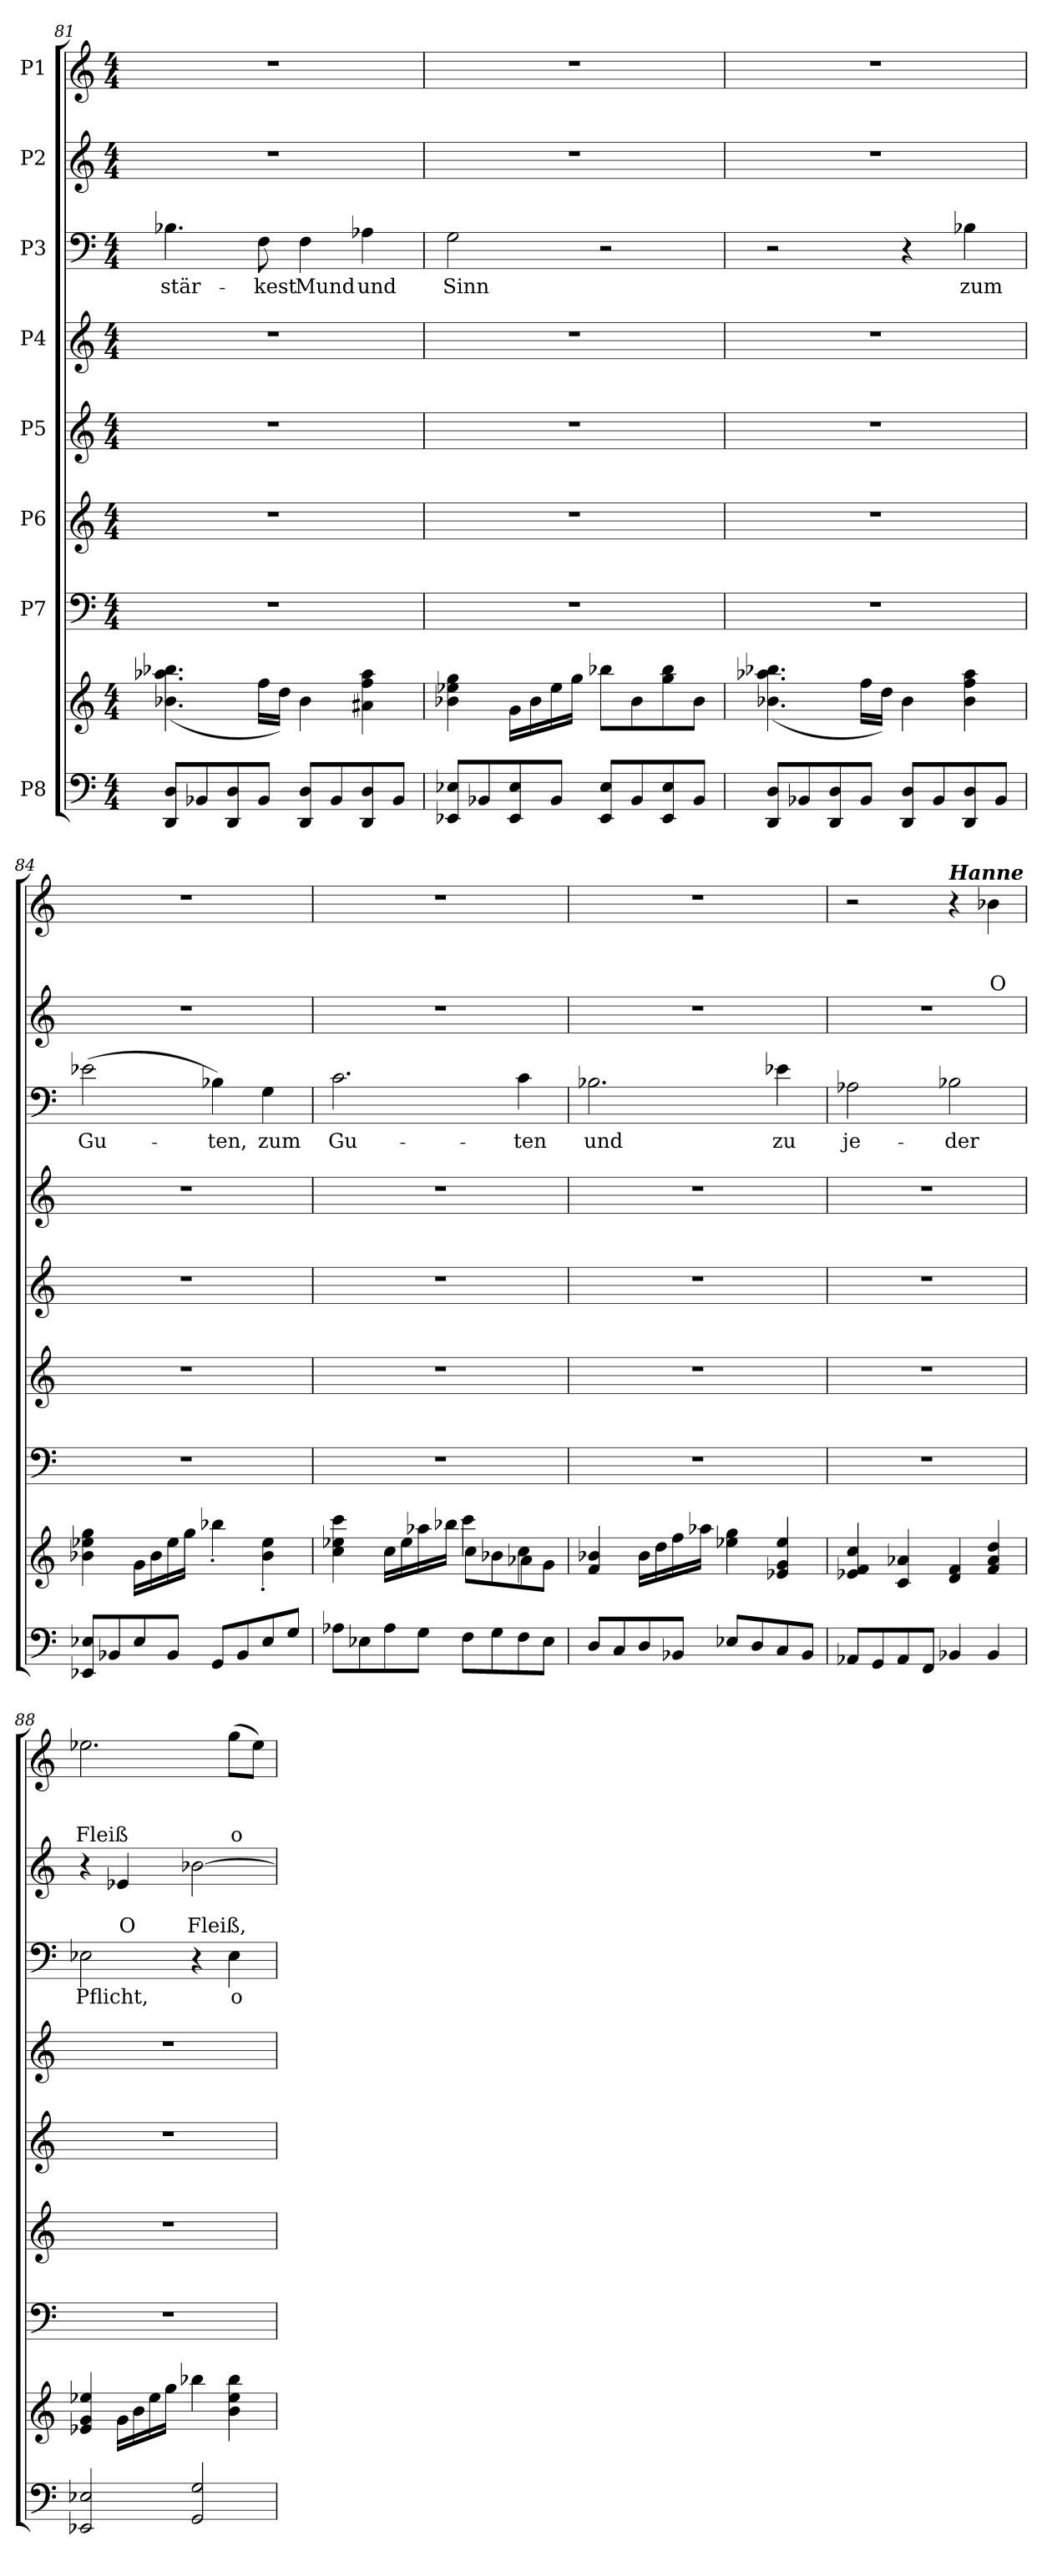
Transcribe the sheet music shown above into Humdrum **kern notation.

**kern	**kern	**kern	**kern	**kern	**kern	**kern	**text	**kern	**text	**text	**kern	**text	**text	**text
*part8	*part8	*part7	*part6	*part5	*part4	*part3	*part3	*part2	*part2	*part2	*part1	*part1	*part1	*part1
*staff9	*staff8	*staff7	*staff6	*staff5	*staff4	*staff3	*staff3	*staff2	*staff2	*staff2	*staff1	*staff1	*staff1	*staff1
*I"P8	*	*I"P7	*I"P6	*I"P5	*I"P4	*I"P3	*	*I"P2	*	*	*I"P1	*	*	*
!!LO:PB:g=z
*clefF4	*clefG2	*clefF4	*clefG2	*clefG2	*clefG2	*clefF4	*	*clefG2	*	*	*clefG2	*	*	*
*	*	*	*ITrd7c12	*	*	*	*	*ITrd7c12	*	*	*	*	*	*
*k[]	*k[]	*k[]	*k[]	*k[]	*k[]	*k[]	*	*k[]	*	*	*k[]	*	*	*
*C:	*C:	*C:	*C:	*C:	*C:	*C:	*	*C:	*	*	*C:	*	*	*
*M4/4	*M4/4	*M4/4	*M4/4	*M4/4	*M4/4	*M4/4	*	*M4/4	*	*	*M4/4	*	*	*
=81	=81	=81	=81	=81	=81	=81	=81	=81	=81	=81	=81	=81	=81	=81
*^	*^	*	*	*	*	*	*	*	*	*	*	*	*	*
!	!	!	!	!	!	!	!	!	!LO:LY:b	!	!	!	!	!	!	!
8DD/ 8D/L	1ryy	1ryy	(>4.b-X\ 4.aa-X\ 4.bb-X\	1r	1r	1r	1r	4.B-X\	stär-	1r	.	.	1r	.	.	.
8BB-X/	.	.	.	.	.	.	.	.	.	.	.	.	.	.	.	.
8DD/ 8D/	.	.	.	.	.	.	.	.	.	.	.	.	.	.	.	.
!	!	!	!	!	!	!	!	!	!LO:LY:b	!	!	!	!	!	!	!
8BB-/J	.	.	16ff\LL	.	.	.	.	8F\	-kest	.	.	.	.	.	.	.
.	.	.	16dd\JJ)	.	.	.	.	.	.	.	.	.	.	.	.	.
!	!	!	!	!	!	!	!	!	!LO:LY:b	!	!	!	!	!	!	!
8DD/ 8D/L	.	.	4b-\	.	.	.	.	4F\	Mund	.	.	.	.	.	.	.
8BB-/	.	.	.	.	.	.	.	.	.	.	.	.	.	.	.	.
!	!	!	!	!	!	!	!	!	!LO:LY:b	!	!	!	!	!	!	!
8DD/ 8D/	.	.	4a#X\ 4ff\ 4aa-\	.	.	.	.	4A-X\	und	.	.	.	.	.	.	.
8BB-/J	.	.	.	.	.	.	.	.	.	.	.	.	.	.	.	.
=82	=82	=82	=82	=82	=82	=82	=82	=82	=82	=82	=82	=82	=82	=82	=82	=82
!	!	!	!	!	!	!	!	!	!LO:LY:b	!	!	!	!	!	!	!
8EE-X/ 8E-X/L	1ryy	1ryy	4b-X\ 4ee-X\ 4gg\	1r	1r	1r	1r	2G\	Sinn	1r	.	.	1r	.	.	.
8BB-X/	.	.	.	.	.	.	.	.	.	.	.	.	.	.	.	.
8EE-/ 8E-/	.	.	16g\LL	.	.	.	.	.	.	.	.	.	.	.	.	.
.	.	.	16b-\	.	.	.	.	.	.	.	.	.	.	.	.	.
8BB-/J	.	.	16ee-\	.	.	.	.	.	.	.	.	.	.	.	.	.
.	.	.	16gg\JJ	.	.	.	.	.	.	.	.	.	.	.	.	.
8EE-/ 8E-/L	.	.	8bb-X\L	.	.	.	.	2r	.	.	.	.	.	.	.	.
8BB-/	.	.	8b-\	.	.	.	.	.	.	.	.	.	.	.	.	.
8EE-/ 8E-/	.	.	8gg\ 8bb-\	.	.	.	.	.	.	.	.	.	.	.	.	.
8BB-/J	.	.	8b-\J	.	.	.	.	.	.	.	.	.	.	.	.	.
=83	=83	=83	=83	=83	=83	=83	=83	=83	=83	=83	=83	=83	=83	=83	=83	=83
8DD/ 8D/L	1ryy	1ryy	(>4.b-X\ 4.aa-X\ 4.bb-X\	1r	1r	1r	1r	2r	.	1r	.	.	1r	.	.	.
8BB-X/	.	.	.	.	.	.	.	.	.	.	.	.	.	.	.	.
8DD/ 8D/	.	.	.	.	.	.	.	.	.	.	.	.	.	.	.	.
8BB-/J	.	.	16ff\LL	.	.	.	.	.	.	.	.	.	.	.	.	.
.	.	.	16dd\JJ)	.	.	.	.	.	.	.	.	.	.	.	.	.
8DD/ 8D/L	.	.	4b-\	.	.	.	.	4r	.	.	.	.	.	.	.	.
8BB-/	.	.	.	.	.	.	.	.	.	.	.	.	.	.	.	.
!	!	!	!	!	!	!	!	!	!LO:LY:b	!	!	!	!	!	!	!
8DD/ 8D/	.	.	4b-\ 4ff\ 4aa-\	.	.	.	.	4B-X\	zum	.	.	.	.	.	.	.
8BB-/J	.	.	.	.	.	.	.	.	.	.	.	.	.	.	.	.
!!LO:PB:g=z
=84	=84	=84	=84	=84	=84	=84	=84	=84	=84	=84	=84	=84	=84	=84	=84	=84
!	!	!	!	!	!	!	!	!	!LO:LY:b	!	!	!	!	!	!	!
8EE-X/ 8E-X/L	1ryy	1ryy	4b-X\ 4ee-X\ 4gg\	1r	1r	1r	1r	(>2e-X\	Gu-	1r	.	.	1r	.	.	.
8BB-X/	.	.	.	.	.	.	.	.	.	.	.	.	.	.	.	.
8E-/	.	.	16g\LL	.	.	.	.	.	.	.	.	.	.	.	.	.
.	.	.	16b-\	.	.	.	.	.	.	.	.	.	.	.	.	.
8BB-/J	.	.	16ee-\	.	.	.	.	.	.	.	.	.	.	.	.	.
.	.	.	16gg\JJ	.	.	.	.	.	.	.	.	.	.	.	.	.
!	!	!	!	!	!	!	!	!	!LO:LY:b	!	!	!	!	!	!	!
8GG/L	.	.	4bb-X'>\	.	.	.	.	4B-X\)	-ten,	.	.	.	.	.	.	.
8BB-/	.	.	.	.	.	.	.	.	.	.	.	.	.	.	.	.
!	!	!	!	!	!	!	!	!	!LO:LY:b	!	!	!	!	!	!	!
8E-/	.	.	4b-\'> 4ee-\'>	.	.	.	.	4G\	zum	.	.	.	.	.	.	.
8G/J	.	.	.	.	.	.	.	.	.	.	.	.	.	.	.	.
=85	=85	=85	=85	=85	=85	=85	=85	=85	=85	=85	=85	=85	=85	=85	=85	=85
!	!	!	!	!	!	!	!	!	!LO:LY:b	!	!	!	!	!	!	!
8A-X\L	1ryy	2ryy	4cc\ 4ee-X\ 4ccc\	1r	1r	1r	1r	2.c\	Gu-	1r	.	.	1r	.	.	.
8E-X\	.	.	.	.	.	.	.	.	.	.	.	.	.	.	.	.
8A-\	.	.	16cc\LL	.	.	.	.	.	.	.	.	.	.	.	.	.
.	.	.	16ee-\	.	.	.	.	.	.	.	.	.	.	.	.	.
8G\J	.	.	16aa-X\	.	.	.	.	.	.	.	.	.	.	.	.	.
.	.	.	16bb-X\JJ	.	.	.	.	.	.	.	.	.	.	.	.	.
8F\L	.	4ccc\	8cc\L	.	.	.	.	.	.	.	.	.	.	.	.	.
8G\	.	.	8b-X\	.	.	.	.	.	.	.	.	.	.	.	.	.
!	!	!	!	!	!	!	!	!	!LO:LY:b	!	!	!	!	!	!	!
8F\	.	4cc\	8a-X\	.	.	.	.	4c\	-ten	.	.	.	.	.	.	.
8E-\J	.	.	8g\J	.	.	.	.	.	.	.	.	.	.	.	.	.
=86	=86	=86	=86	=86	=86	=86	=86	=86	=86	=86	=86	=86	=86	=86	=86	=86
!	!	!	!	!	!	!	!	!	!LO:LY:b	!	!	!	!	!	!	!
8D/L	1ryy	1ryy	4f/ 4b-X/	1r	1r	1r	1r	2.B-X\	und	1r	.	.	1r	.	.	.
8C/	.	.	.	.	.	.	.	.	.	.	.	.	.	.	.	.
8D/	.	.	16b-\LL	.	.	.	.	.	.	.	.	.	.	.	.	.
.	.	.	16dd\	.	.	.	.	.	.	.	.	.	.	.	.	.
8BB-X/J	.	.	16ff\	.	.	.	.	.	.	.	.	.	.	.	.	.
.	.	.	16aa-X\JJ	.	.	.	.	.	.	.	.	.	.	.	.	.
8E-X/L	.	.	4ee-X\ 4gg\	.	.	.	.	.	.	.	.	.	.	.	.	.
8D/	.	.	.	.	.	.	.	.	.	.	.	.	.	.	.	.
!	!	!	!	!	!	!	!	!	!LO:LY:b	!	!	!	!	!	!	!
8C/	.	.	4e-X/ 4g/ 4ee-/	.	.	.	.	4e-X\	zu	.	.	.	.	.	.	.
8BB-/J	.	.	.	.	.	.	.	.	.	.	.	.	.	.	.	.
=87	=87	=87	=87	=87	=87	=87	=87	=87	=87	=87	=87	=87	=87	=87	=87	=87
!	!	!	!	!	!	!	!	!	!LO:LY:b	!	!	!	!	!	!	!
8AA-X/L	1ryy	1ryy	4e-X/ 4f/ 4cc/	1r	1r	1r	1r	2A-X\	je-	1r	.	.	2r	.	.	.
8GG/	.	.	.	.	.	.	.	.	.	.	.	.	.	.	.	.
8AA-/	.	.	4c/ 4a-X/	.	.	.	.	.	.	.	.	.	.	.	.	.
8FF/J	.	.	.	.	.	.	.	.	.	.	.	.	.	.	.	.
!	!	!	!	!	!	!	!	!	!	!	!	!	!LO:TX:a:Bi:t=Hanne	!	!	!
!	!	!	!	!	!	!	!	!	!LO:LY:b	!	!	!	!	!	!	!
4BB-X/	.	.	4d/ 4f/	.	.	.	.	2B-X\	-der	.	.	.	4r	.	.	.
!	!	!	!	!	!	!	!	!	!	!	!	!	!	!	!	!LO:LY:b
4BB-/	.	.	4f/ 4a-/ 4dd/	.	.	.	.	.	.	.	.	.	4b-X\	.	.	O
!!LO:PB:g=z
=88	=88	=88	=88	=88	=88	=88	=88	=88	=88	=88	=88	=88	=88	=88	=88	=88
!	!	!	!	!	!	!	!	!	!LO:LY:b	!	!	!	!	!	!	!LO:LY:b
2EE-X/ 2E-X/	1ryy	1ryy	4e-X/ 4g/ 4ee-X/	1r	1r	1r	1r	2E-X\	Pflicht,	4r	.	.	2.ee-X\	.	.	Fleiß
!	!	!	!	!	!	!	!	!	!	!	!	!LO:LY:b	!	!	!	!
.	.	.	16g\LL	.	.	.	.	.	.	4E-X/	.	O	.	.	.	.
.	.	.	16b\	.	.	.	.	.	.	.	.	.	.	.	.	.
.	.	.	16ee-\	.	.	.	.	.	.	.	.	.	.	.	.	.
.	.	.	16gg\JJ	.	.	.	.	.	.	.	.	.	.	.	.	.
!	!	!	!	!	!	!	!	!	!	!	!	!LO:LY:b	!	!	!	!
2GG/ 2G/	.	.	4bb-X\	.	.	.	.	4r	.	[>2B-X\	.	Fleiß,	.	.	.	.
!	!	!	!	!	!	!	!	!	!LO:LY:b	!	!	!	!	!	!	!LO:LY:b
.	.	.	4b\ 4ee-\ 4bb-\	.	.	.	.	4E-\	o	.	.	.	(>8gg\L	.	.	o
.	.	.	.	.	.	.	.	.	.	.	.	.	8ee-\J)	.	.	.
*v	*v	*	*	*	*	*	*	*	*	*	*	*	*	*	*	*
*	*v	*v	*	*	*	*	*	*	*	*	*	*	*	*	*
=	=	=	=	=	=	=	=	=	=	=	=	=	=	=
*-	*-	*-	*-	*-	*-	*-	*-	*-	*-	*-	*-	*-	*-	*-
